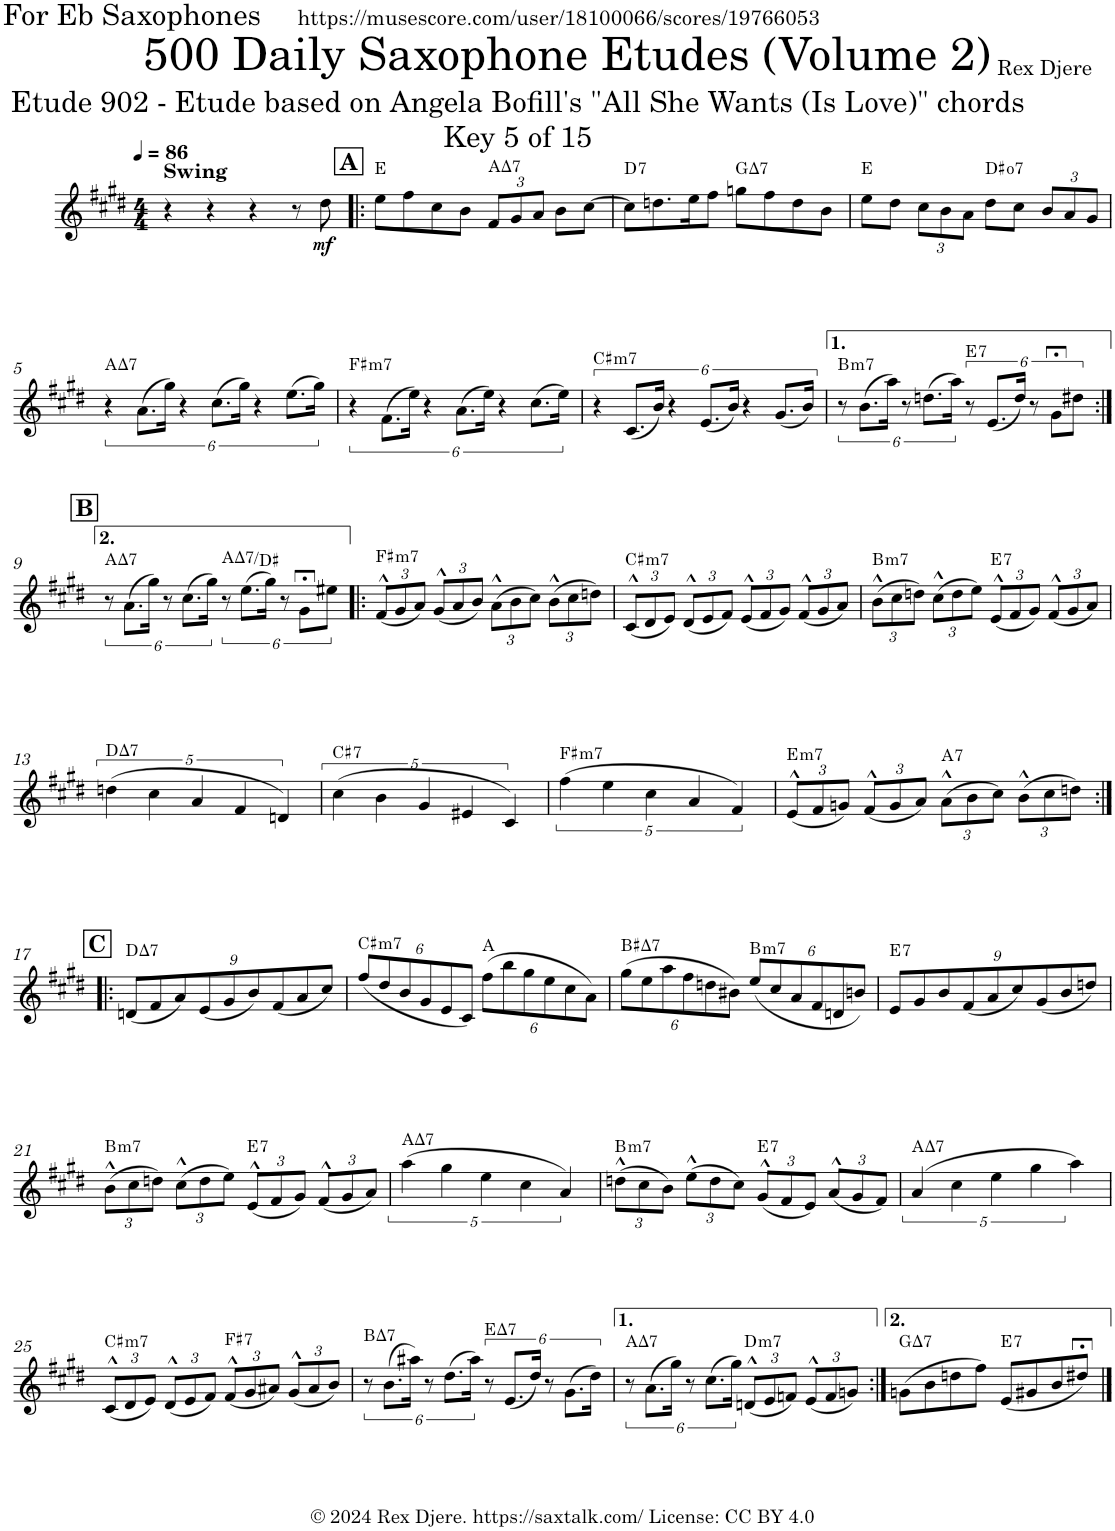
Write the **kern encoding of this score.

**kern	**dynam	**harte
*part1	*part1	*part1
*staff1	*staff1	*
*I"Alto Saxophone	*	*
*I'A. Sax.	*	*
*clefG2	*	*
*Trd5c9	*	*
*k[f#c#g#d#]	*	*
*M4/4	*	*
*MM86	*	*
=1	=1	=1
!LO:TX:a:B:t=Swing	!	!
4r	.	.
4r	.	.
4r	.	.
8r	.	.
!	!LO:DY:b	!
8dd#\	mf	.
!!LO:REH:place=s1:a:B:cj:fs=14:t=A
=2!|:	=2!|:	=2!|:
8ee\L	.	E:maj
8ff#\	.	.
8cc#\	.	.
8b\J	.	.
*Xbrackettup	*	*
!	!	!LO:H:kt=7
12f#/L	.	A:maj7
12g#/	.	.
12a/J	.	.
8b\L	.	.
[8cc#\J	.	.
=3	=3	=3
!	!	!LO:H:kt=7
8cc#\L]	.	D:7
8.ddn\	.	.
16ee\K	.	.
8ff#\J	.	.
!	!	!LO:H:kt=7
8ggn\L	.	G:maj7
8ff#\	.	.
8dd\	.	.
8b\J	.	.
=4	=4	=4
8ee\L	.	E:maj
8dd#\J	.	.
12cc#\L	.	.
12b\	.	.
12a\J	.	.
!	!	!LO:H:kt=7
8dd#\L	.	D#:dim7
8cc#\J	.	.
12b/L	.	.
12a/	.	.
12g#/J	.	.
!!LO:LB:g=z
=5	=5	=5
*brackettup	*	*
!	!	!LO:H:kt=7
6r	.	A:maj7
(12.a\L	.	.
24gg#\Jk)	.	.
6r	.	.
(12.cc#\L	.	.
24gg#\Jk)	.	.
6r	.	.
(12.ee\L	.	.
24gg#\Jk)	.	.
=6	=6	=6
!	!	!LO:H:kt=m7
6r	.	F#:min7
(12.f#\L	.	.
24ee\Jk)	.	.
6r	.	.
(12.a\L	.	.
24ee\Jk)	.	.
6r	.	.
(12.cc#\L	.	.
24ee\Jk)	.	.
=7	=7	=7
!	!	!LO:H:kt=m7
6r	.	C#:min7
(12.c#/L	.	.
24b/Jk)	.	.
6r	.	.
(12.e/L	.	.
24b/Jk)	.	.
6r	.	.
(12.g#/L	.	.
24b/Jk)	.	.
=8	=8	=8
!	!	!LO:H:kt=m7
12r	.	B:min7
(12.b\L	.	.
24aa\Jk)	.	.
12r	.	.
(12.ddn\L	.	.
24aa\Jk)	.	.
!	!	!LO:H:kt=7
12r	.	E:7
(12.e/L	.	.
24dd/Jk)	.	.
12r	.	.
12g#;<\L	.	.
12dd#X\J	.	.
!!LO:LB:g=z
!!LO:REH:place=s1:a:B:cj:fs=14:t=B
=9:|!	=9:|!	=9:|!
!	!	!LO:H:kt=7
12r	.	A:maj7
(12.a\L	.	.
24gg#\Jk)	.	.
12r	.	.
(12.cc#\L	.	.
24gg#\Jk)	.	.
!	!	!LO:H:kt=7
12r	.	A:maj7/#4
(12.ee\L	.	.
24gg#\Jk)	.	.
12r	.	.
12g#;<\L	.	.
12ee#X\J	.	.
=10!|:	=10!|:	=10!|:
*Xbrackettup	*	*
!	!	!LO:H:kt=m7
(12f#^^/L	.	F#:min7
12g#/	.	.
12a/J)	.	.
(12g#^^/L	.	.
12a/	.	.
12b/J)	.	.
(12a^^\L	.	.
12b\	.	.
12cc#\J)	.	.
(12b^^\L	.	.
12cc#\	.	.
12ddn\J)	.	.
=11	=11	=11
!	!	!LO:H:kt=m7
(12c#^^/L	.	C#:min7
12d#/	.	.
12e/J)	.	.
(12d#^^/L	.	.
12e/	.	.
12f#/J)	.	.
(12e^^/L	.	.
12f#/	.	.
12g#/J)	.	.
(12f#^^/L	.	.
12g#/	.	.
12a/J)	.	.
=12	=12	=12
!	!	!LO:H:kt=m7
(12b^^\L	.	B:min7
12cc#\	.	.
12ddn\J)	.	.
(12cc#^^\L	.	.
12dd\	.	.
12ee\J)	.	.
!	!	!LO:H:kt=7
(12e^^/L	.	E:7
12f#/	.	.
12g#/J)	.	.
(12f#^^/L	.	.
12g#/	.	.
12a/J)	.	.
!!LO:LB:g=z
=13	=13	=13
*brackettup	*	*
!	!	!LO:H:kt=7
(5ddn\	.	D:maj7
5cc#\	.	.
5a/	.	.
5f#/	.	.
5dn/)	.	.
=14	=14	=14
!	!	!LO:H:kt=7
(5cc#\	.	C#:7
5b\	.	.
5g#/	.	.
5e#X/	.	.
5c#/)	.	.
=15	=15	=15
!	!	!LO:H:kt=m7
(5ff#\	.	F#:min7
5ee\	.	.
5cc#\	.	.
5a/	.	.
5f#/)	.	.
=16	=16	=16
*Xbrackettup	*	*
!	!	!LO:H:kt=m7
(12e^^/L	.	E:min7
12f#/	.	.
12gn/J)	.	.
(12f#^^/L	.	.
12g/	.	.
12a/J)	.	.
!	!	!LO:H:kt=7
(12a^^\L	.	A:7
12b\	.	.
12cc#\J)	.	.
(12b^^\L	.	.
12cc#\	.	.
12ddn\J)	.	.
!!LO:LB:g=z
!!LO:REH:place=s1:a:B:cj:fs=14:t=C
=17:|!|:	=17:|!|:	=17:|!|:
!	!	!LO:H:kt=7
(9dn/L	.	D:maj7
9f#/	.	.
9a/)	.	.
(9e/	.	.
9g#/	.	.
9b/)	.	.
(9f#/	.	.
9a/	.	.
9cc#/J)	.	.
=18	=18	=18
!	!	!LO:H:kt=m7
(12ff#/L	.	C#:min7
12dd#/	.	.
12b/	.	.
12g#/	.	.
12e/	.	.
12c#/J)	.	.
(12ff#\L	.	A:maj
12bb\	.	.
12gg#\	.	.
12ee\	.	.
12cc#\	.	.
12a\J)	.	.
=19	=19	=19
!	!	!LO:H:kt=7
(12gg#\L	.	B#:maj7
12ee\	.	.
12aa\	.	.
12ff#\	.	.
12ddn\	.	.
12b#X\J)	.	.
!	!	!LO:H:kt=m7
(12ee/L	.	B:min7
12cc#/	.	.
12a/	.	.
12f#/	.	.
12dn/	.	.
12bn/J)	.	.
=20	=20	=20
!	!	!LO:H:kt=7
9e/L	.	E:7
9g#/	.	.
9b/	.	.
(9f#/	.	.
9a/	.	.
9cc#/)	.	.
(9g#/	.	.
9b/	.	.
9ddn/J)	.	.
!!LO:LB:g=z
=21	=21	=21
!	!	!LO:H:kt=m7
(12b^^\L	.	B:min7
12cc#\	.	.
12ddn\J)	.	.
(12cc#^^\L	.	.
12dd\	.	.
12ee\J)	.	.
!	!	!LO:H:kt=7
(12e^^/L	.	E:7
12f#/	.	.
12g#/J)	.	.
(12f#^^/L	.	.
12g#/	.	.
12a/J)	.	.
=22	=22	=22
*brackettup	*	*
!	!	!LO:H:kt=7
(5aa\	.	A:maj7
5gg#\	.	.
5ee\	.	.
5cc#\	.	.
5a/)	.	.
=23	=23	=23
*Xbrackettup	*	*
!	!	!LO:H:kt=m7
(12ddn^^\L	.	B:min7
12cc#\	.	.
12b\J)	.	.
(12ee^^\L	.	.
12dd\	.	.
12cc#\J)	.	.
!	!	!LO:H:kt=7
(12g#^^/L	.	E:7
12f#/	.	.
12e/J)	.	.
(12a^^/L	.	.
12g#/	.	.
12f#/J)	.	.
=24	=24	=24
*brackettup	*	*
!	!	!LO:H:kt=7
(5a/	.	A:maj7
5cc#\	.	.
5ee\	.	.
5gg#\	.	.
5aa\)	.	.
!!LO:LB:g=z
=25	=25	=25
*Xbrackettup	*	*
!	!	!LO:H:kt=m7
(12c#^^/L	.	C#:min7
12d#/	.	.
12e/J)	.	.
(12d#^^/L	.	.
12e/	.	.
12f#/J)	.	.
!	!	!LO:H:kt=7
(12f#^^/L	.	F#:7
12g#/	.	.
12a#X/J)	.	.
(12g#^^/L	.	.
12a#/	.	.
12b/J)	.	.
=26	=26	=26
*brackettup	*	*
!	!	!LO:H:kt=7
12r	.	B:maj7
(12.b\L	.	.
24aa#X\Jk)	.	.
12r	.	.
(12.dd#\L	.	.
24aa#\Jk)	.	.
!	!	!LO:H:kt=7
12r	.	E:maj7
(12.e/L	.	.
24dd#/Jk)	.	.
12r	.	.
(12.g#\L	.	.
24dd#\Jk)	.	.
=27	=27	=27
!	!	!LO:H:kt=7
12r	.	A:maj7
(12.a\L	.	.
24gg#\Jk)	.	.
12r	.	.
(12.cc#\L	.	.
24gg#\Jk)	.	.
*Xbrackettup	*	*
!	!	!LO:H:kt=m7
(12dn^^/L	.	D:min7
12e/	.	.
12fn/J)	.	.
(12e^^/L	.	.
12f/	.	.
12gn/J)	.	.
=28:|!	=28:|!	=28:|!
!	!	!LO:H:kt=7
(8gn\L	.	G:maj7
8b\	.	.
8ddn\	.	.
8ff#\J)	.	.
!	!	!LO:H:kt=7
(8e/L	.	E:7
8g#X/	.	.
8b/	.	.
8dd#X;</J)	.	.
==	==	==
*-	*-	*-
